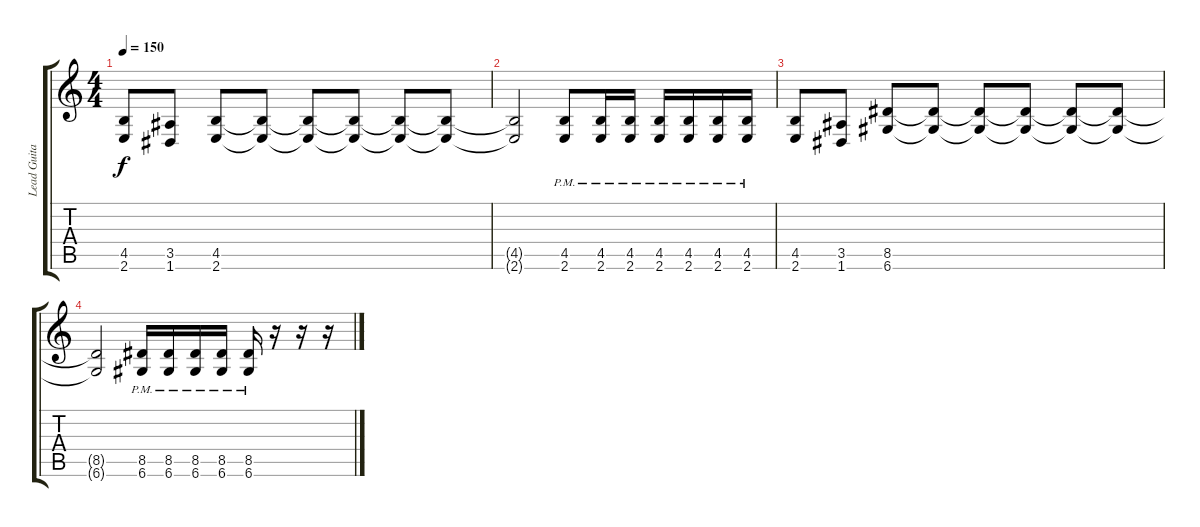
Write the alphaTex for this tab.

\track ("Lead Guitar" "Lead Guita") {instrument distortionguitar}
\staff {score tabs}
\tuning (D4 A3 F3 C3 G2 D2) {hide}
\ts (4 4)
\tempo 150
\clef g2
\ks c
(4.5 2.6).8{dy f} (3.5 1.6).8 (4.5 2.6).8 (4.5{t} 2.6{t}).8 (4.5{t} 2.6{t}).8 (4.5{t} 2.6{t}).8 (4.5{t} 2.6{t}).8 (4.5{t} 2.6{t}).8 |
(4.5{t} 2.6{t}).2 (4.5{pm} 2.6{pm}).8 (4.5{pm} 2.6{pm}).16 (4.5{pm} 2.6{pm}).16 (4.5{pm} 2.6{pm}).16 (4.5{pm} 2.6{pm}).16 (4.5{pm} 2.6{pm}).16 (4.5{pm} 2.6{pm}).16 |
(4.5 2.6).8 (3.5 1.6).8 (8.5 6.6).8 (8.5{t} 6.6{t}).8 (8.5{t} 6.6{t}).8 (8.5{t} 6.6{t}).8 (8.5{t} 6.6{t}).8 (8.5{t} 6.6{t}).8 |
(8.5{t} 6.6{t}).2 (8.5{pm} 6.6{pm}).16 (8.5{pm} 6.6{pm}).16 (8.5{pm} 6.6{pm}).16 (8.5{pm} 6.6{pm}).16 (8.5{pm} 6.6{pm}).16 r.16 r.16 r.16
